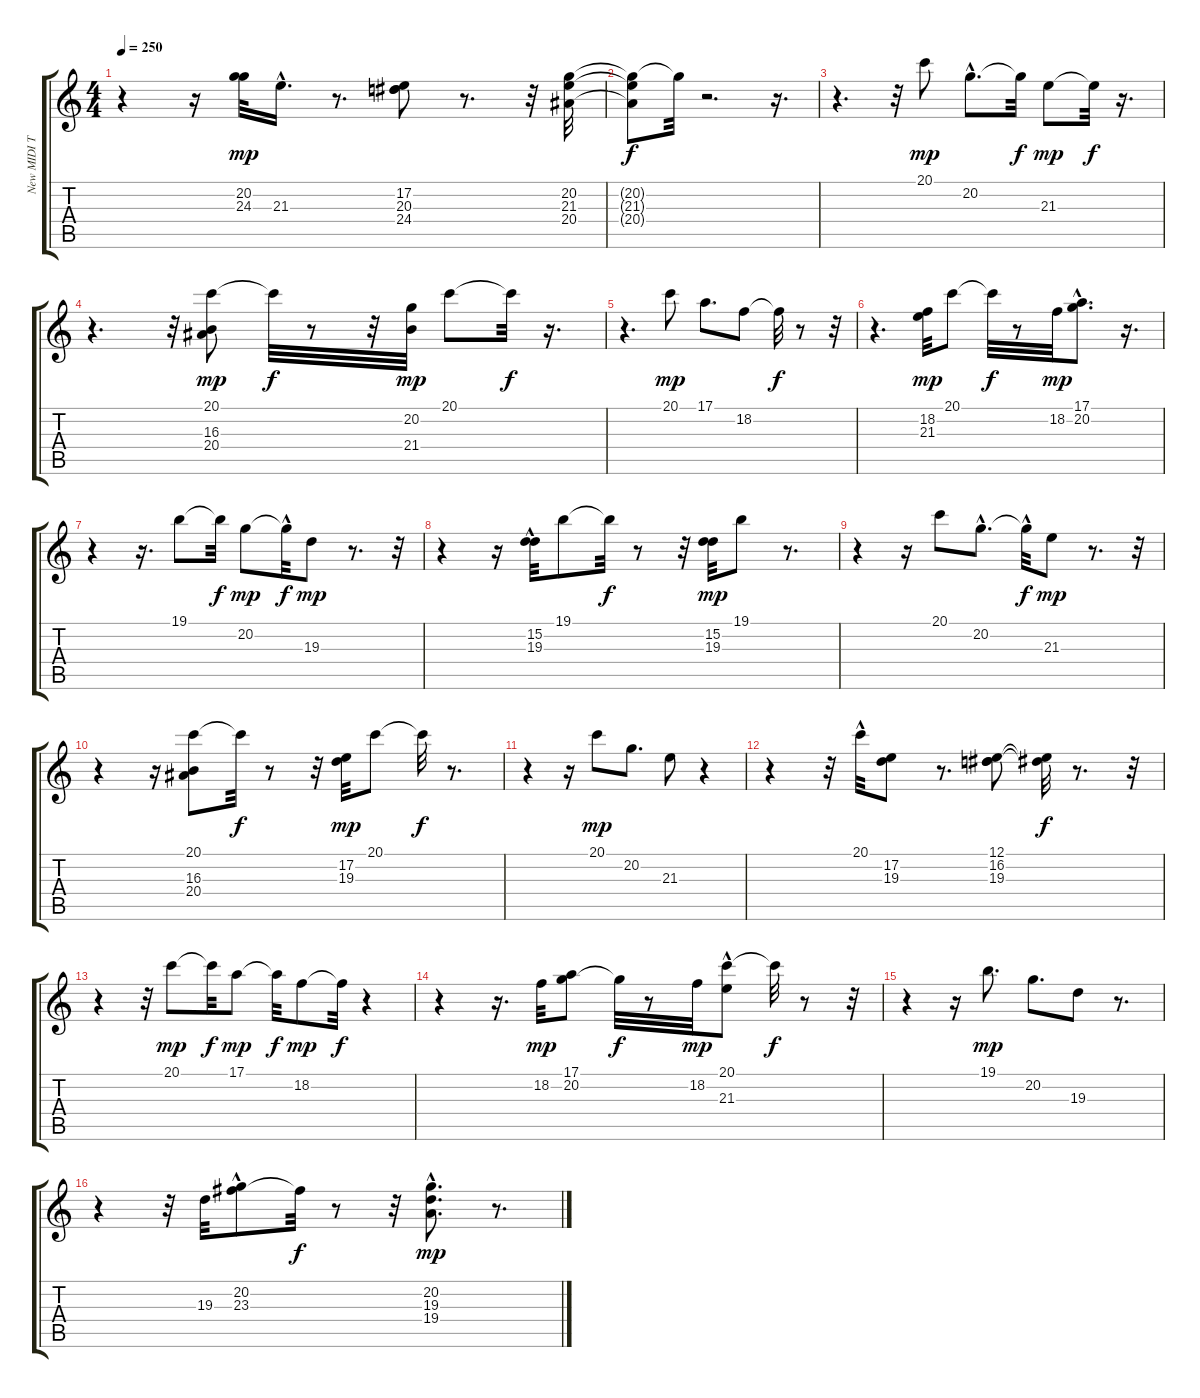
\track ("New MIDI Track" "New MIDI T") {instrument honkytonkpiano}
\staff {score tabs}
\tuning (E4 B3 G3 D3 A2 E2) {hide}
\ts (4 4)
\tempo 250
\clef g2
\ks c
r.4{dy f} r.16 (20.2 24.3).32{dy mp} 21.3{hac}.16{d} r.8{d} (17.2 20.3 24.4).8 r.8{d} r.32 (20.2 21.3 20.4).32 |
(20.2{t} 21.3{t} 20.4{t}).8{dy f} 20.2{t}.32 r.2{d} r.16{d} |
r.4{d} r.32 20.1.8{dy mp} 20.2{hac}.8{d} 20.2{t}.32{dy f} 21.3.8{dy mp} 21.3{t}.32{dy f} r.16{d} |
r.4{d} r.32 (20.1 16.3 20.4).8{dy mp} 20.1{t}.32{dy f} r.8 r.32 (20.2 21.4).32{dy mp} 20.1.8 20.1{t}.32{dy f} r.16{d} |
r.4{d} 20.1.8{dy mp} 17.1.8{d} 18.2.8 18.2{t}.32{dy f} r.8 r.32 |
r.4{d} (18.2 21.3).32{dy mp} 20.1.8 20.1{t}.32{dy f} r.8 18.2.32{dy mp} (17.1{hac} 20.2{hac}).8{d} r.16{d} |
r.4 r.16{d} 19.1.8 19.1{t}.32{dy f} 20.2.8{dy mp} 20.2{hac t}.32{dy f} 19.3.8{dy mp} r.8{d} r.32 |
r.4 r.16 (15.2 19.3{hac}).32 19.1.8 19.1{t}.32{dy f} r.8 r.32 (15.2 19.3).32{dy mp} 19.1.8 r.8{d} |
r.4 r.16 20.1.8 20.2{hac}.8{d} 20.2{hac t}.32{dy f} 21.3.8{dy mp} r.8{d} r.32 |
r.4 r.16 (20.1 16.3 20.4).8 20.1{t}.32{dy f} r.8 r.32 (17.2 19.3).32{dy mp} 20.1.8 20.1{t}.32{dy f} r.8{d} |
r.4 r.16 20.1.8{dy mp} 20.2.8{d} 21.3.8 r.4 |
r.4 r.32 20.1{hac}.32 (17.2 19.3).8 r.8{d} (12.1 16.2 19.3).8 (12.1{t} 16.2{t}).32{dy f} r.8{d} r.32 |
r.4 r.32 20.1.8{dy mp} 20.1{t}.32{dy f} 17.1.8{dy mp} 17.1{t}.32{dy f} 18.2.8{dy mp} 18.2{t}.32{dy f} r.4 |
r.4 r.16{d} 18.2.32{dy mp} (17.1 20.2).8 20.2{t}.32{dy f} r.8 18.2.32{dy mp} (20.1 21.3{hac}).8 20.1{t}.32{dy f} r.8 r.32 |
r.4 r.16 19.1.8{d dy mp} 20.2.8{d} 19.3.8 r.8{d} |
r.4 r.32 19.3.32 (20.2{hac} 23.3).8 23.3{t}.32{dy f} r.8 r.32 (20.2 19.3{hac} 19.4).8{d dy mp} r.8{d}
